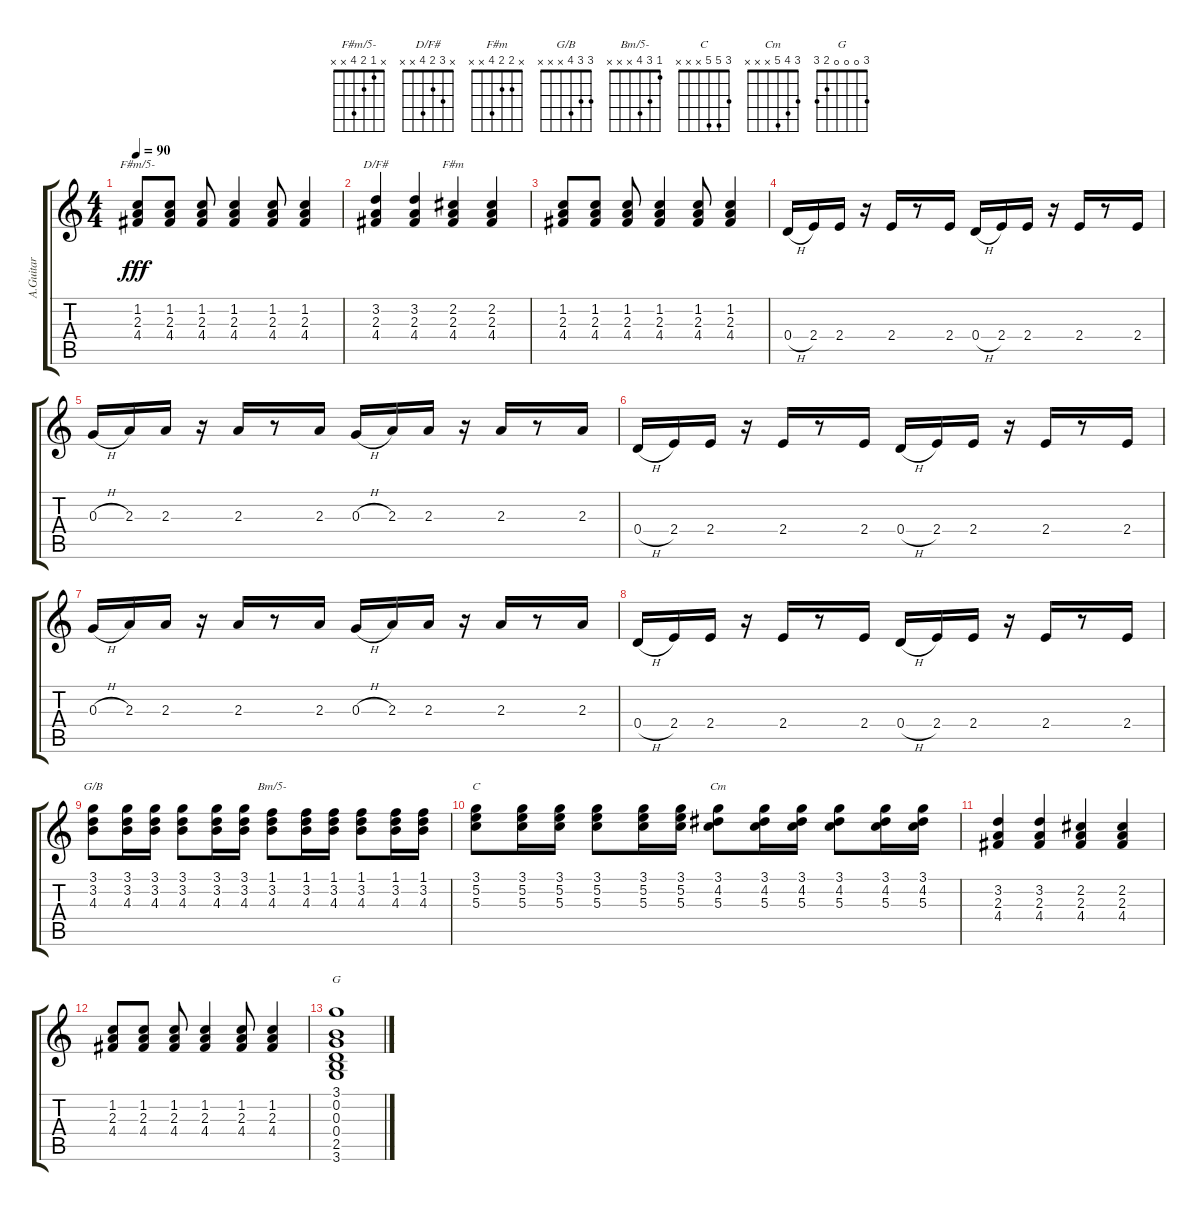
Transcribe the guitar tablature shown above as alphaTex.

\track ("A.Guitar" "A.Guitar") {instrument acousticguitarsteel}
\staff {score tabs}
\tuning (E4 B3 G3 D3 A2 E2) {hide}
\chord ("F#m/5-" x 1 2 4 x x)
\chord ("D/F#" x 3 2 4 x x)
\chord ("F#m" x 2 2 4 x x)
\chord ("G/B" 3 3 4 x x x)
\chord ("Bm/5-" 1 3 4 x x x)
\chord ("C" 3 5 5 x x x)
\chord ("Cm" 3 4 5 x x x)
\chord ("G" 3 0 0 0 2 3)
\ts (4 4)
\tempo 90
\clef g2
\ks c
(1.2 2.3 4.4).8{ch "F#m/5-" dy fff} (1.2 2.3 4.4).8 (1.2 2.3 4.4).8 (1.2 2.3 4.4).4 (1.2 2.3 4.4).8 (1.2 2.3 4.4).4 |
(3.2 2.3 4.4).4{ch "D/F#"} (3.2 2.3 4.4).4 (2.2 2.3 4.4).4{ch "F#m"} (2.2 2.3 4.4).4 |
(1.2 2.3 4.4).8 (1.2 2.3 4.4).8 (1.2 2.3 4.4).8 (1.2 2.3 4.4).4 (1.2 2.3 4.4).8 (1.2 2.3 4.4).4 |
0.4{h}.16 2.4.16 2.4.16 r.16 2.4.16 r.8 2.4.16 0.4{h}.16 2.4.16 2.4.16 r.16 2.4.16 r.8 2.4.16 |
0.3{h}.16 2.3.16 2.3.16 r.16 2.3.16 r.8 2.3.16 0.3{h}.16 2.3.16 2.3.16 r.16 2.3.16 r.8 2.3.16 |
0.4{h}.16 2.4.16 2.4.16 r.16 2.4.16 r.8 2.4.16 0.4{h}.16 2.4.16 2.4.16 r.16 2.4.16 r.8 2.4.16 |
0.3{h}.16 2.3.16 2.3.16 r.16 2.3.16 r.8 2.3.16 0.3{h}.16 2.3.16 2.3.16 r.16 2.3.16 r.8 2.3.16 |
0.4{h}.16 2.4.16 2.4.16 r.16 2.4.16 r.8 2.4.16 0.4{h}.16 2.4.16 2.4.16 r.16 2.4.16 r.8 2.4.16 |
(3.1 3.2 4.3).8{ch "G/B"} (3.1 3.2 4.3).16 (3.1 3.2 4.3).16 (3.1 3.2 4.3).8 (3.1 3.2 4.3).16 (3.1 3.2 4.3).16 (1.1 3.2 4.3).8{ch "Bm/5-"} (1.1 3.2 4.3).16 (1.1 3.2 4.3).16 (1.1 3.2 4.3).8 (1.1 3.2 4.3).16 (1.1 3.2 4.3).16 |
(3.1 5.2 5.3).8{ch "C"} (3.1 5.2 5.3).16 (3.1 5.2 5.3).16 (3.1 5.2 5.3).8 (3.1 5.2 5.3).16 (3.1 5.2 5.3).16 (3.1 4.2 5.3).8{ch "Cm"} (3.1 4.2 5.3).16 (3.1 4.2 5.3).16 (3.1 4.2 5.3).8 (3.1 4.2 5.3).16 (3.1 4.2 5.3).16 |
(3.2 2.3 4.4).4 (3.2 2.3 4.4).4 (2.2 2.3 4.4).4 (2.2 2.3 4.4).4 |
(1.2 2.3 4.4).8 (1.2 2.3 4.4).8 (1.2 2.3 4.4).8 (1.2 2.3 4.4).4 (1.2 2.3 4.4).8 (1.2 2.3 4.4).4 |
(3.1 0.2 0.3 0.4 2.5 3.6).1{ch "G"}
